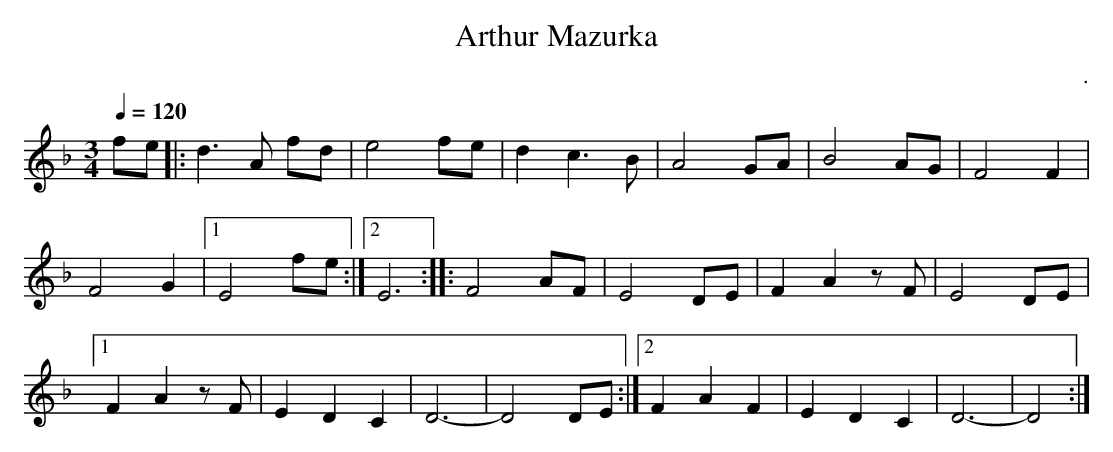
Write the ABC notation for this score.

X:1     %Music
T:Arthur Mazurka     %Tune name
C:.     %Tune composer
Q:1/4=120     %Tempo
V:1     %
     %!STAVE 0 '' @
     %!INSTR 'Piano 1' 0 0 @
M:3/4     %Meter
L:1/8     %
K:Dm
fe |:d3 A fd |e4 fe |d2 c3 B |A4 GA |B4 AG |F4 F2 |
F4 G2 |[1E4 fe :|[2E6 ::F4 AF |E4 DE |F2 A2 z F |E4 DE |[1
F2 A2 z F |E2 D2 C2 |D6- |D4 DE :|[2F2 A2 F2 |E2 D2 C2 |D6- |D4 :|
     %End of file
